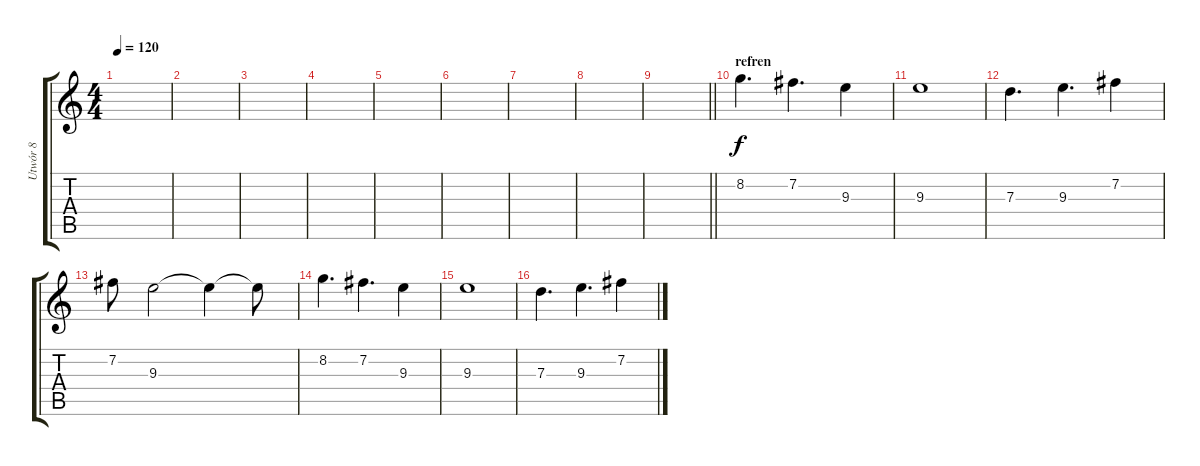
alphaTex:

\track ("Utwór 8" "Utwór 8") {instrument distortionguitar}
\staff {score tabs}
\tuning (E4 B3 G3 D3 A2 E2) {hide}
\ts (4 4)
\tempo 120
\clef g2
\ks c
|
|
|
|
|
|
|
|
\barLineRight lightlight
|
\section ("" "refren")
8.2.4{d} 7.2.4{d} 9.3.4 |
9.3.1 |
7.3.4{d} 9.3.4{d} 7.2.4 |
7.2.8 9.3.2 9.3{t}.4 9.3{t}.8 |
8.2.4{d} 7.2.4{d} 9.3.4 |
9.3.1 |
7.3.4{d} 9.3.4{d} 7.2.4
